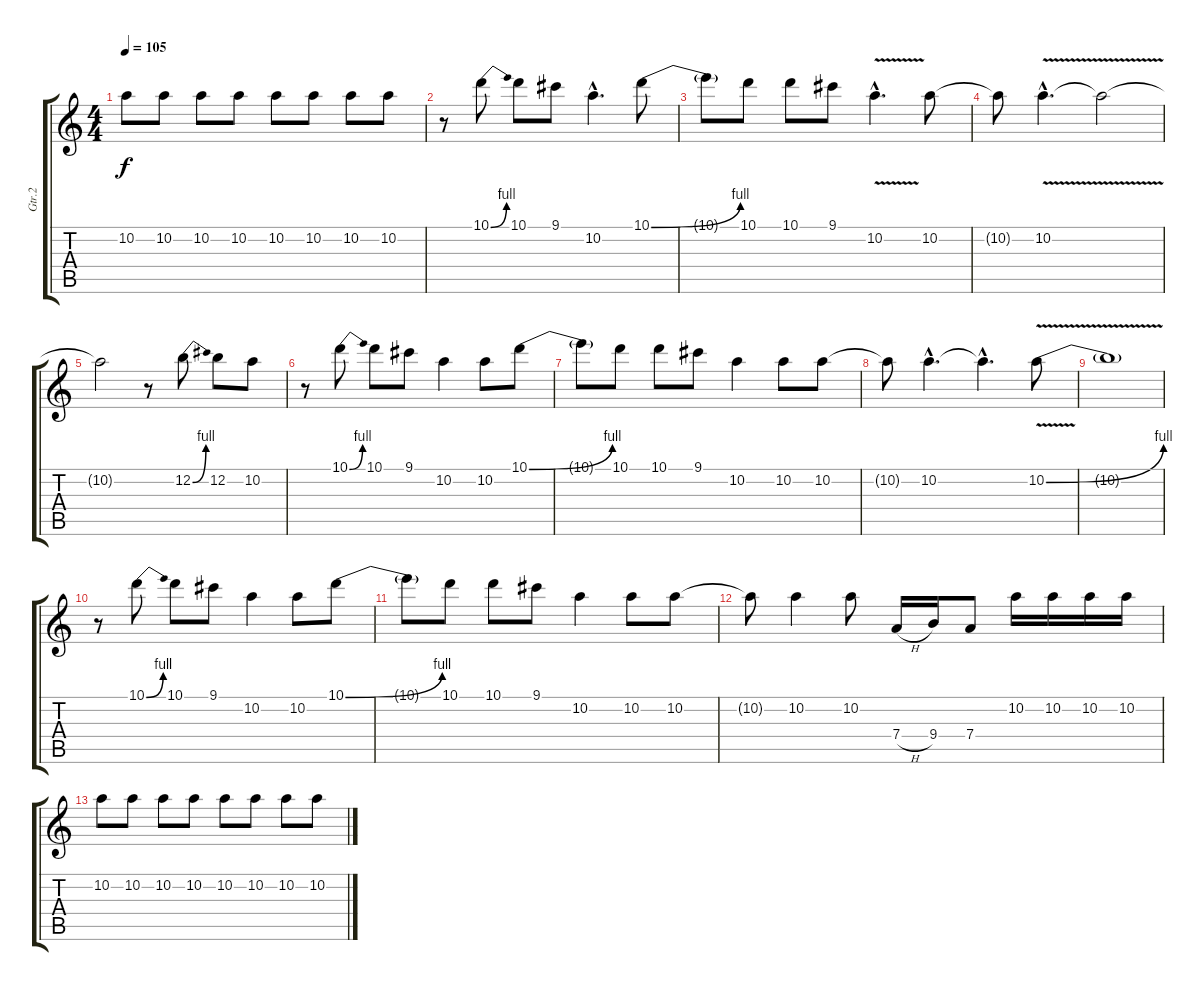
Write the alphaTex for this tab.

\track ("Gtr.2" "Gtr.2") {instrument distortionguitar}
\staff {score tabs}
\tuning (E4 B3 G3 D3 A2 E2) {hide}
\ts (4 4)
\tempo 105
\clef g2
\ks c
10.2.8{dy f} 10.2.8 10.2.8 10.2.8 10.2.8 10.2.8 10.2.8 10.2.8 |
r.8 10.1{be (bend 0 0 60 4)}.8 10.1.8 9.1.8 10.2{hac}.4{d} 10.1{be (bend 0 0 60 4)}.8 |
10.1{t}.8 10.1.8 10.1.8 9.1.8 10.2{v hac}.4{d} 10.2.8 |
10.2{t}.8 10.2{v hac}.4{d} 10.2{t}.2 |
10.2{t}.2 r.8 12.2{be (bend 0 0 60 4)}.8 12.2.8 10.2.8 |
r.8 10.1{be (bend 0 0 60 4)}.8 10.1.8 9.1.8 10.2.4 10.2.8 10.1{be (bend 0 0 60 4)}.8 |
10.1{t}.8 10.1.8 10.1.8 9.1.8 10.2.4 10.2.8 10.2.8 |
10.2{t}.8 10.2{hac}.4{d} 10.2{hac t}.4{d} 10.2{be (bend 0 0 60 4) v}.8 |
10.2{t}.1 |
r.8 10.1{be (bend 0 0 60 4)}.8 10.1.8 9.1.8 10.2.4 10.2.8 10.1{be (bend 0 0 60 4)}.8 |
10.1{t}.8 10.1.8 10.1.8 9.1.8 10.2.4 10.2.8 10.2.8 |
10.2{t}.8 10.2.4 10.2.8 7.4{h}.16 9.4.16 7.4.8 10.2.16 10.2.16 10.2.16 10.2.16 |
10.2.8 10.2.8 10.2.8 10.2.8 10.2.8 10.2.8 10.2.8 10.2.8
